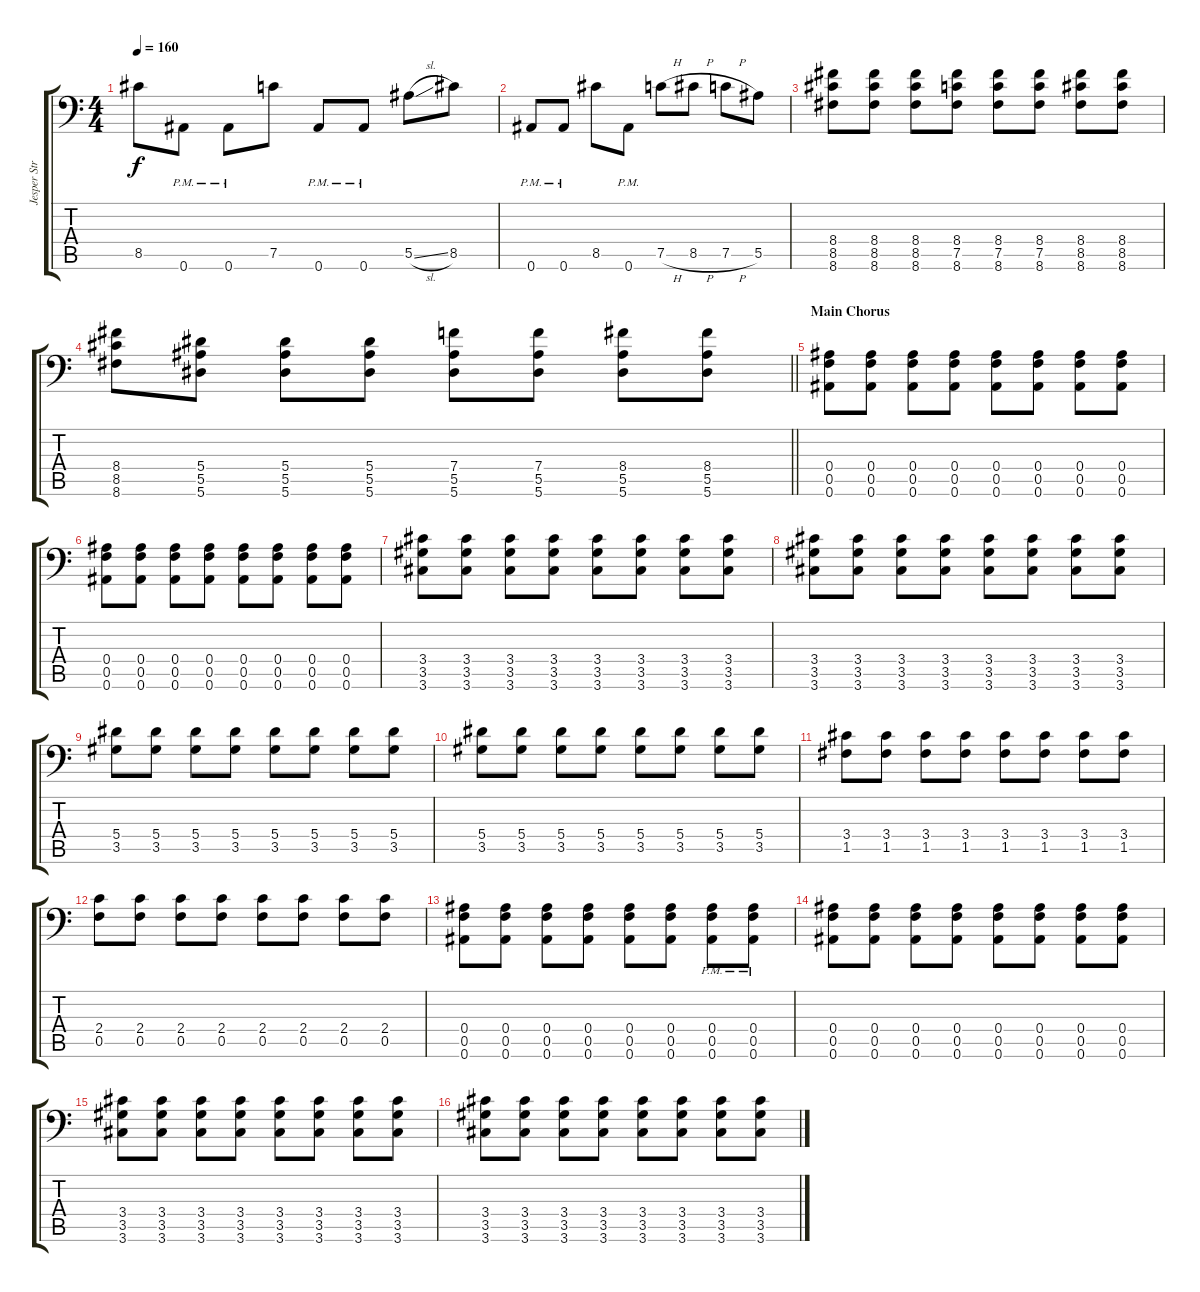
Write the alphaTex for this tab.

\track ("Jesper Strömblad" "Jesper Str") {instrument overdrivenguitar}
\staff {score tabs}
\tuning (C4 G3 Eb3 Bb2 F2 Bb1) {hide}
\ts (4 4)
\tempo 160
\clef f4
\ks c
8.5.8{dy f balance 0} 0.6{pm}.8 0.6{pm}.8 7.5.8 0.6{pm}.8 0.6{pm}.8 5.5{sl}.8 8.5.8 |
0.6{pm}.8 0.6{pm}.8 8.5.8 0.6{pm}.8 7.5{h}.8 8.5{h}.8 7.5{h}.8 5.5.8 |
(8.4 8.5 8.6).8 (8.4 8.5 8.6).8 (8.4 8.5 8.6).8 (8.4 7.5 8.6).8 (8.4 7.5 8.6).8 (8.4 7.5 8.6).8 (8.4 8.5 8.6).8 (8.4 8.5 8.6).8 |
\barLineRight lightlight
(8.4 8.5 8.6).8 (5.4 5.5 5.6).8 (5.4 5.5 5.6).8 (5.4 5.5 5.6).8 (7.4 5.5 5.6).8 (7.4 5.5 5.6).8 (8.4 5.5 5.6).8 (8.4 5.5 5.6).8 |
\section ("" "Main Chorus")
(0.4 0.5 0.6).8{balance 8} (0.4 0.5 0.6).8 (0.4 0.5 0.6).8 (0.4 0.5 0.6).8 (0.4 0.5 0.6).8 (0.4 0.5 0.6).8 (0.4 0.5 0.6).8 (0.4 0.5 0.6).8 |
(0.4 0.5 0.6).8 (0.4 0.5 0.6).8 (0.4 0.5 0.6).8 (0.4 0.5 0.6).8 (0.4 0.5 0.6).8 (0.4 0.5 0.6).8 (0.4 0.5 0.6).8 (0.4 0.5 0.6).8 |
(3.4 3.5 3.6).8 (3.4 3.5 3.6).8 (3.4 3.5 3.6).8 (3.4 3.5 3.6).8 (3.4 3.5 3.6).8 (3.4 3.5 3.6).8 (3.4 3.5 3.6).8 (3.4 3.5 3.6).8 |
(3.4 3.5 3.6).8 (3.4 3.5 3.6).8 (3.4 3.5 3.6).8 (3.4 3.5 3.6).8 (3.4 3.5 3.6).8 (3.4 3.5 3.6).8 (3.4 3.5 3.6).8 (3.4 3.5 3.6).8 |
(5.4 3.5).8 (5.4 3.5).8 (5.4 3.5).8 (5.4 3.5).8 (5.4 3.5).8 (5.4 3.5).8 (5.4 3.5).8 (5.4 3.5).8 |
(5.4 3.5).8 (5.4 3.5).8 (5.4 3.5).8 (5.4 3.5).8 (5.4 3.5).8 (5.4 3.5).8 (5.4 3.5).8 (5.4 3.5).8 |
(3.4 1.5).8 (3.4 1.5).8 (3.4 1.5).8 (3.4 1.5).8 (3.4 1.5).8 (3.4 1.5).8 (3.4 1.5).8 (3.4 1.5).8 |
(2.4 0.5).8 (2.4 0.5).8 (2.4 0.5).8 (2.4 0.5).8 (2.4 0.5).8 (2.4 0.5).8 (2.4 0.5).8 (2.4 0.5).8 |
(0.4 0.5 0.6).8 (0.4 0.5 0.6).8 (0.4 0.5 0.6).8 (0.4 0.5 0.6).8 (0.4 0.5 0.6).8 (0.4 0.5 0.6).8 (0.4{pm} 0.5{pm} 0.6{pm}).8 (0.4{pm} 0.5{pm} 0.6{pm}).8 |
(0.4 0.5 0.6).8 (0.4 0.5 0.6).8 (0.4 0.5 0.6).8 (0.4 0.5 0.6).8 (0.4 0.5 0.6).8 (0.4 0.5 0.6).8 (0.4 0.5 0.6).8 (0.4 0.5 0.6).8 |
(3.4 3.5 3.6).8 (3.4 3.5 3.6).8 (3.4 3.5 3.6).8 (3.4 3.5 3.6).8 (3.4 3.5 3.6).8 (3.4 3.5 3.6).8 (3.4 3.5 3.6).8 (3.4 3.5 3.6).8 |
(3.4 3.5 3.6).8 (3.4 3.5 3.6).8 (3.4 3.5 3.6).8 (3.4 3.5 3.6).8 (3.4 3.5 3.6).8 (3.4 3.5 3.6).8 (3.4 3.5 3.6).8 (3.4 3.5 3.6).8
